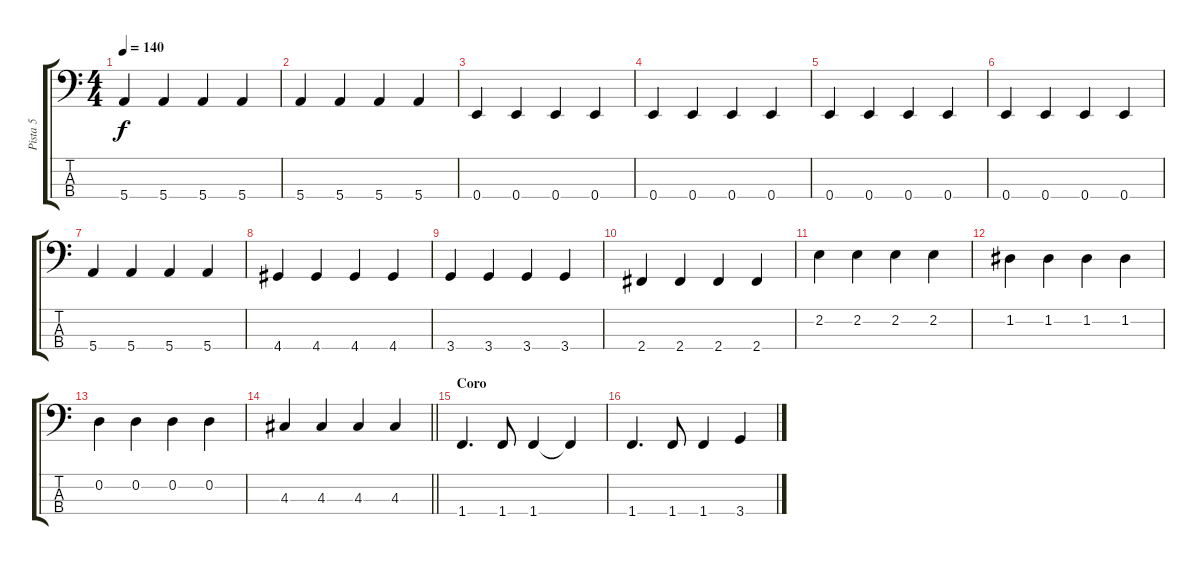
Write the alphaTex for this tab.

\track ("Pista 5" "Pista 5") {instrument electricbassfinger}
\staff {score tabs}
\tuning (G2 D2 A1 E1) {hide}
\ts (4 4)
\tempo 140
\clef f4
\ks c
5.4.4{dy f} 5.4.4 5.4.4 5.4.4 |
5.4.4 5.4.4 5.4.4 5.4.4 |
0.4.4 0.4.4 0.4.4 0.4.4 |
0.4.4 0.4.4 0.4.4 0.4.4 |
0.4.4 0.4.4 0.4.4 0.4.4 |
0.4.4 0.4.4 0.4.4 0.4.4 |
5.4.4 5.4.4 5.4.4 5.4.4 |
4.4.4 4.4.4 4.4.4 4.4.4 |
3.4.4 3.4.4 3.4.4 3.4.4 |
2.4.4 2.4.4 2.4.4 2.4.4 |
2.2.4 2.2.4 2.2.4 2.2.4 |
1.2.4 1.2.4 1.2.4 1.2.4 |
0.2.4 0.2.4 0.2.4 0.2.4 |
\barLineRight lightlight
4.3.4 4.3.4 4.3.4 4.3.4 |
\section ("" "Coro")
1.4.4{d} 1.4.8 1.4.4 1.4{t}.4 |
1.4.4{d} 1.4.8 1.4.4 3.4.4
